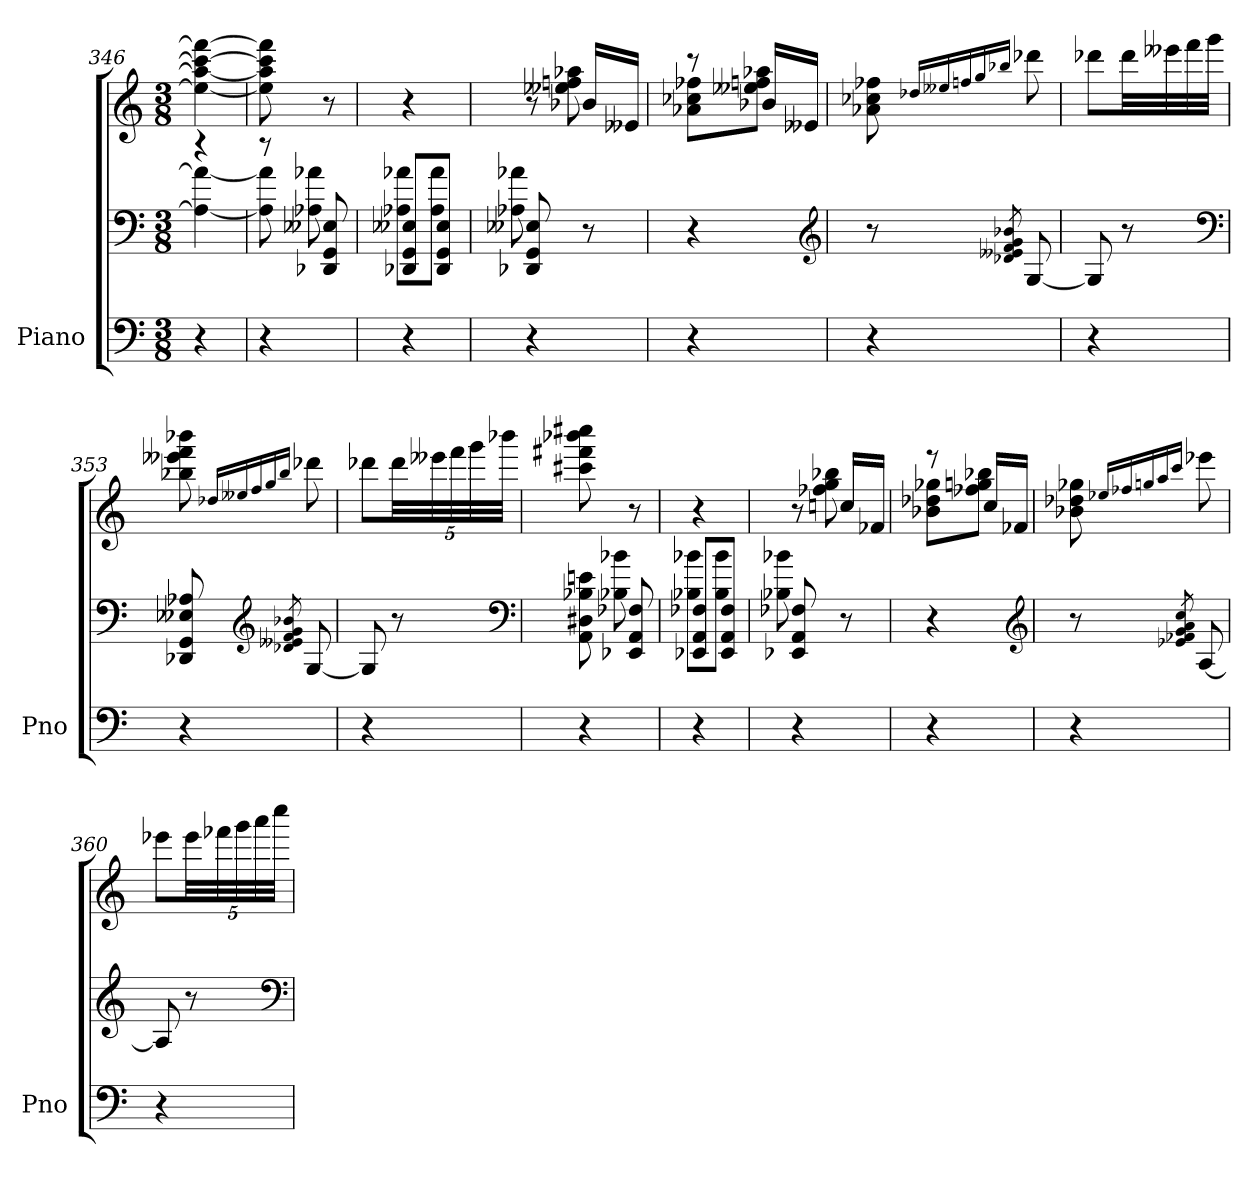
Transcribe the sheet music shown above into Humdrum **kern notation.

**kern	**kern	**kern
*part1	*part1	*part1
*staff3	*staff2	*staff1
*I"Piano	*	*
*I'Pno	*	*
*clefF4	*clefF4	*clefG2
*k[]	*k[]	*k[]
*M3/8	*M3/8	*M3/8
=346	=346	=346
*	*^	*
4r	4r	4A-_ 4a-_	4ee--_ 4aa-_ 4ccc-_ 4fff-_
=347	=347	=347	=347
4r	8r	8A-] 8a-]	8ee--] 8aa-] 8ccc-] 8fff-]
.	8DD-X 8GG 8E--X	8A-X 8a-X	8r
=348	=348	=348	=348
4r	8DD-X 8GG 8E--XL	8A-X 8a-XL	4r
.	8DD- 8GG 8E--J	8A- 8a-J	.
=349	=349	=349	=349
*	*	*	*^
4r	8DD-X 8GG 8E--X	8A-X 8a-X	8r	8ryy
.	8r	8ryy	16b-XLL	8ee--X 8ffn 8aa-X
.	.	.	16e--XJJ	.
*	*v	*v	*	*
=350	=350	=350	=350
4r	4r	8r	8a-X 8cc-X 8ff-XL
.	.	16b-XLL	8ee--X 8ffn 8aa-XJ
.	.	16e--XJJ	.
*	*	*v	*v
*	*clefG2	*
=351	=351	=351
4r	8r	8a-X 8cc-X 8ff-X
.	.	16qdd-XLL
.	.	16qee--X
.	.	16qffn
.	.	16qgg
.	8qd-X 8qe--X 8qf 8qg 8qb-X	16qbb-XJJ
.	[8G	8ddd-X
=352	=352	=352
4r	8G]	8ddd-XL
.	8r	32ddd-LL
.	.	32eee--X
.	.	32fff
.	.	32gggJJJ
*	*clefF4	*
=353	=353	=353
4r	8DD-X 8GG 8E--X 8A-X	8bb-X 8eee--X 8fff 8bbb-X
*	*clefG2	*
.	.	16qdd-XLL
.	.	16qee--X
.	.	16qff
.	.	16qgg
.	8qd-X 8qe--X 8qf 8qg 8qb-X	16qbb-JJ
.	[8G	8ddd-X
=354	=354	=354
4r	8G]	8ddd-XL
.	8r	40ddd-LL
.	.	40eee--X
.	.	40fff
.	.	40ggg
.	.	40bbb-XJJJ
*	*clefF4	*
=355	=355	=355
*	*^	*
4r	8AA 8D#X 8B-X 8en	8ryy	8ccc#X 8fff#X 8bbb-X 8cccc#X
.	8EE-X 8AA 8F-X	8B-X 8b-X	8r
=356	=356	=356	=356
4r	8EE-X 8AA 8F-XL	8B-X 8b-XL	4r
.	8EE- 8AA 8F-J	8B- 8b-J	.
=357	=357	=357	=357
*	*	*	*^
4r	8EE-X 8AA 8F-X	8B-X 8b-X	8r	8ryy
.	8r	8ryy	16ccnLL	8ff-X 8gg 8bb-X
.	.	.	16f-XJJ	.
*	*v	*v	*	*
=358	=358	=358	=358
4r	4r	8r	8b-X 8dd-X 8gg-XL
.	.	16ccLL	8ff-X 8ggn 8bb-XJ
.	.	16f-XJJ	.
*	*	*v	*v
*	*clefG2	*
=359	=359	=359
4r	8r	8b-X 8dd-X 8gg-X
.	.	16qee-XLL
.	.	16qff-X
.	.	16qggn
.	.	16qaa
.	8qe-X 8qf-X 8qg 8qa 8qcc	16qcccJJ
.	[8A	8eee-X
=360	=360	=360
4r	8A]	8eee-XL
.	8r	40eee-LL
.	.	40fff-X
.	.	40ggg
.	.	40aaa
.	.	40ccccJJJ
*	*clefF4	*
=	=	=
*-	*-	*-
